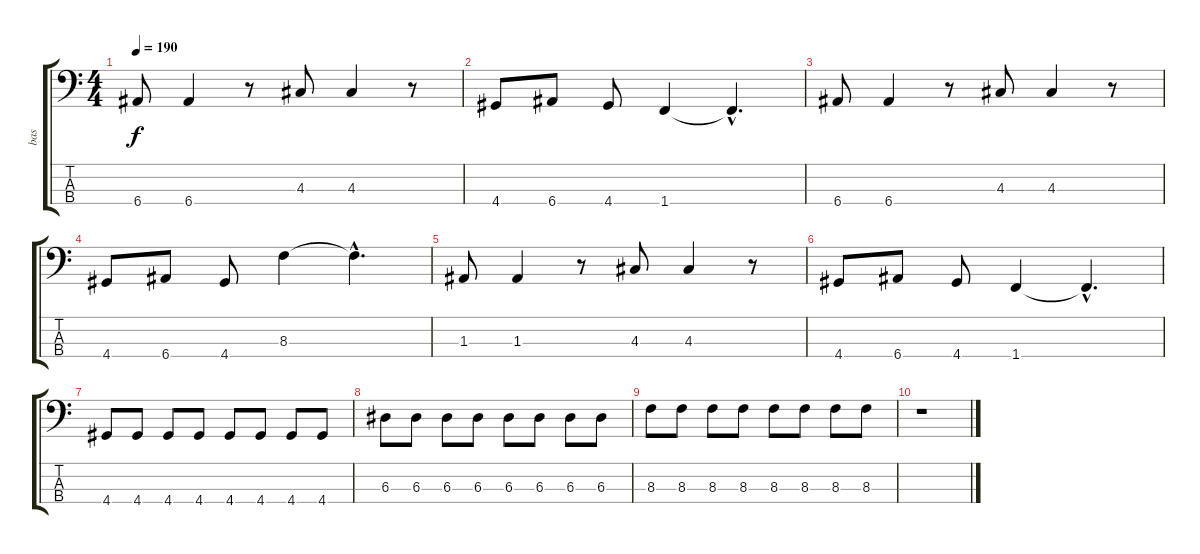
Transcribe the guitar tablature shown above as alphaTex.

\track ("bas" "bas") {instrument electricbassfinger}
\staff {score tabs}
\tuning (G2 D2 A1 E1) {hide}
\ts (4 4)
\tempo 190
\clef f4
\ks c
6.4.8{dy f} 6.4.4 r.8 4.3.8 4.3.4 r.8 |
4.4.8 6.4.8 4.4.8 1.4.4 1.4{hac t}.4{d} |
6.4.8 6.4.4 r.8 4.3.8 4.3.4 r.8 |
4.4.8 6.4.8 4.4.8 8.3.4 8.3{hac t}.4{d} |
1.3.8 1.3.4 r.8 4.3.8 4.3.4 r.8 |
4.4.8 6.4.8 4.4.8 1.4.4 1.4{hac t}.4{d} |
4.4.8 4.4.8 4.4.8 4.4.8 4.4.8 4.4.8 4.4.8 4.4.8 |
6.3.8 6.3.8 6.3.8 6.3.8 6.3.8 6.3.8 6.3.8 6.3.8 |
8.3.8 8.3.8 8.3.8 8.3.8 8.3.8 8.3.8 8.3.8 8.3.8 |
r.1
